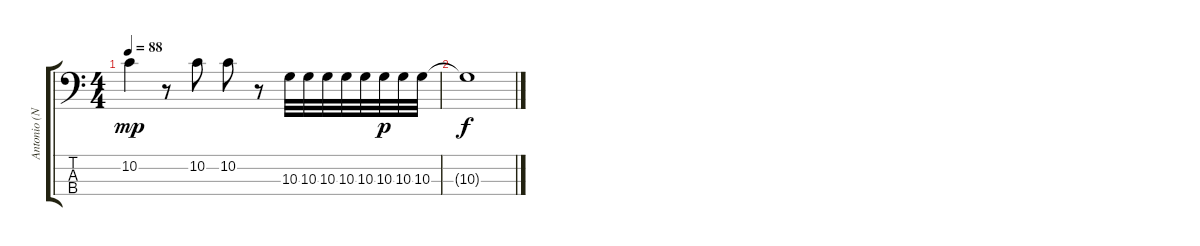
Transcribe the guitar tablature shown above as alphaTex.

\track ("Antonio (Nagar)" "Antonio (N") {instrument electricbassfinger}
\staff {score tabs}
\tuning (G2 D2 A1 E1) {hide}
\ts (4 4)
\tempo 88
\clef f4
\ks c
10.2.4{dy mp} r.8 10.2.8 10.2.8 r.8 10.3.32 10.3.32 10.3.32 10.3.32 10.3.32 10.3.32{dy p} 10.3.32 10.3.32 |
10.3{t}.1{dy f}
